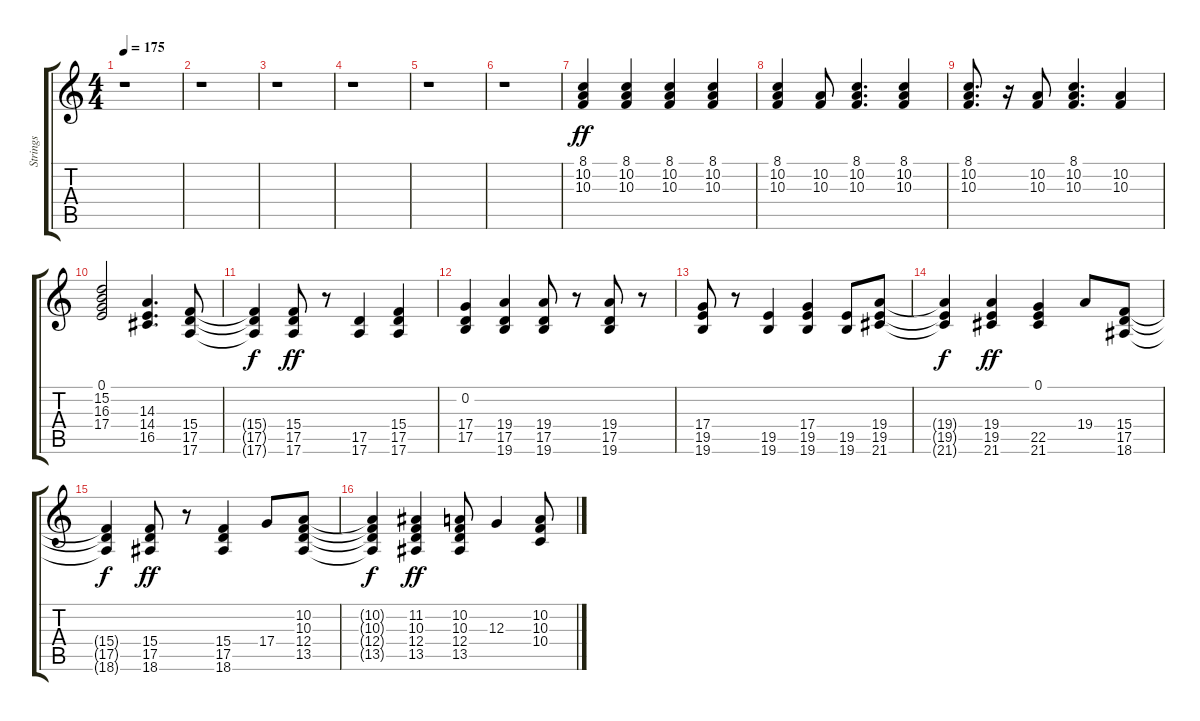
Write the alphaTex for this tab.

\track ("Strings" "Strings") {instrument stringensemble1}
\staff {score tabs}
\tuning (E4 B3 G3 D3 A2 E2) {hide}
\ts (4 4)
\tempo 175
\clef g2
\ks c
r.1{dy f} |
r.1 |
r.1 |
r.1 |
r.1 |
r.1 |
(8.1 10.2 10.3).4{dy ff} (8.1 10.2 10.3).4 (8.1 10.2 10.3).4 (8.1 10.2 10.3).4 |
(8.1 10.2 10.3).4 (10.2 10.3).8 (8.1 10.2 10.3).4{d} (8.1 10.2 10.3).4 |
(8.1 10.2 10.3).8{d} r.16 (10.2 10.3).8 (8.1 10.2 10.3).4{d} (10.2 10.3).4 |
(0.1 15.2 16.3 17.4).2 (14.3 14.4 16.5).4{d} (15.4 17.5 17.6).8 |
(15.4{t} 17.5{t} 17.6{t}).4{dy f} (15.4 17.5 17.6).8{dy ff} r.8 (17.5 17.6).4 (15.4 17.5 17.6).4 |
(0.2 17.4 17.5).4 (19.4 17.5 19.6).4 (19.4 17.5 19.6).8 r.8 (19.4 17.5 19.6).8 r.8 |
(17.4 19.5 19.6).8 r.8 (19.5 19.6).4 (17.4 19.5 19.6).4 (19.5 19.6).8 (19.4 19.5 21.6).8 |
(19.4{t} 19.5{t} 21.6{t}).4{dy f} (19.4 19.5 21.6).4{dy ff} (0.1 22.5 21.6).4 19.4.8 (15.4 17.5 18.6).8 |
(15.4{t} 17.5{t} 18.6{t}).4{dy f} (15.4 17.5 18.6).8{dy ff} r.8 (15.4 17.5 18.6).4 17.4.8 (10.2 10.3 12.4 13.5).8 |
(10.2{t} 10.3{t} 12.4{t} 13.5{t}).4{dy f} (11.2 10.3 12.4 13.5).4{dy ff} (10.2 10.3 12.4 13.5).8 12.3.4 (10.2 10.3 10.4).8
